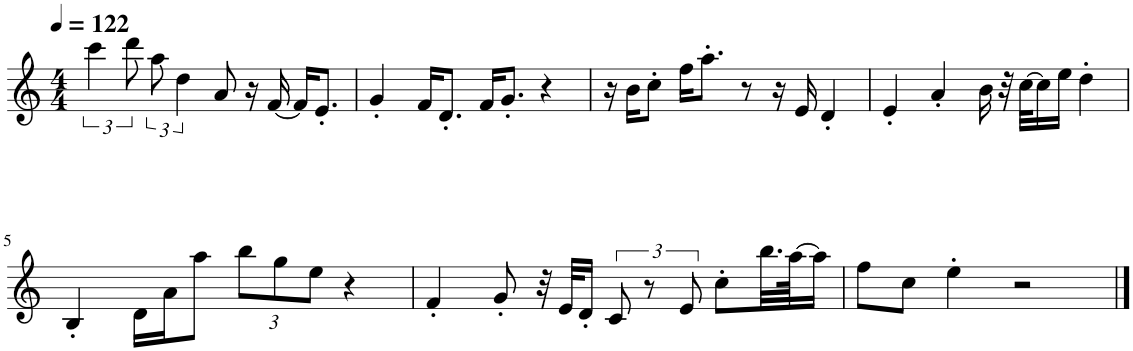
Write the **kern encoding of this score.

**kern
*part1
*staff1
*I"Alto Saxophone
*I'A. Sax.
*clefG2
*Trd5c9
*k[]
*M4/4
*MM122
=1
6ccc\
12ddd\
12aa\
6dd\
8a/
16r
[16f/
16f/KL]
8.e'/J
=2
4g'/
16f/KL
8.d'/J
16f/KL
8.g'/J
4r
=3
16r
16b\KL
8cc'\J
16ff\KL
8.aa'\J
8r
16r
16e/
4d'/
=4
4e'/
4a'/
16b\
32r
[32cc\KLL
16cc\]
16ee\JJ
4dd'\
!!LO:LB:g=z
=5
4B'/
16d\LL
16a\J
8aa\J
*Xbrackettup
12bb\L
12gg\
12ee\J
4r
=6
4f'/
8g'/
32r
32e/KLL
16d'/JJ
*brackettup
12c/
12r
12e/
8cc'\L
32.bb\LL
[64aa\JK
16aa\JJ]
=7
8ff\L
8cc\J
4ee'\
2r
==
*-
